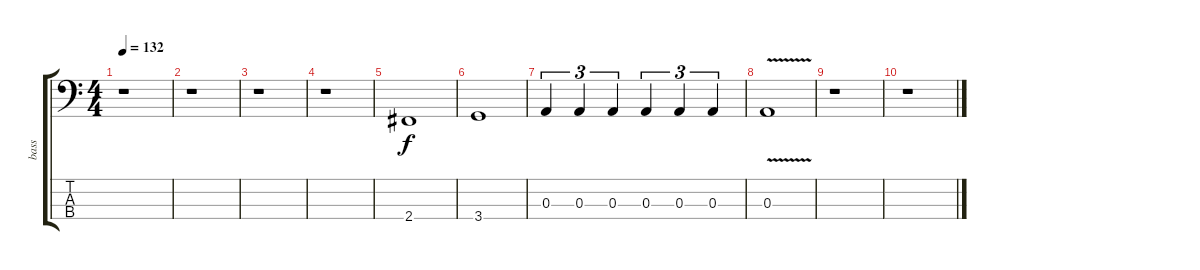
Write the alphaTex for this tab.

\track ("bass" "bass") {instrument slapbass1}
\staff {score tabs}
\tuning (G2 D2 A1 E1) {hide}
\ts (4 4)
\tempo 132
\clef f4
\ks c
r.1{dy f} |
r.1 |
r.1 |
r.1 |
2.4.1 |
3.4.1 |
0.3.4{tu (3 2)} 0.3.4{tu (3 2)} 0.3.4{tu (3 2)} 0.3.4{tu (3 2)} 0.3.4{tu (3 2)} 0.3.4{tu (3 2)} |
0.3{v}.1 |
r.1 |
r.1
